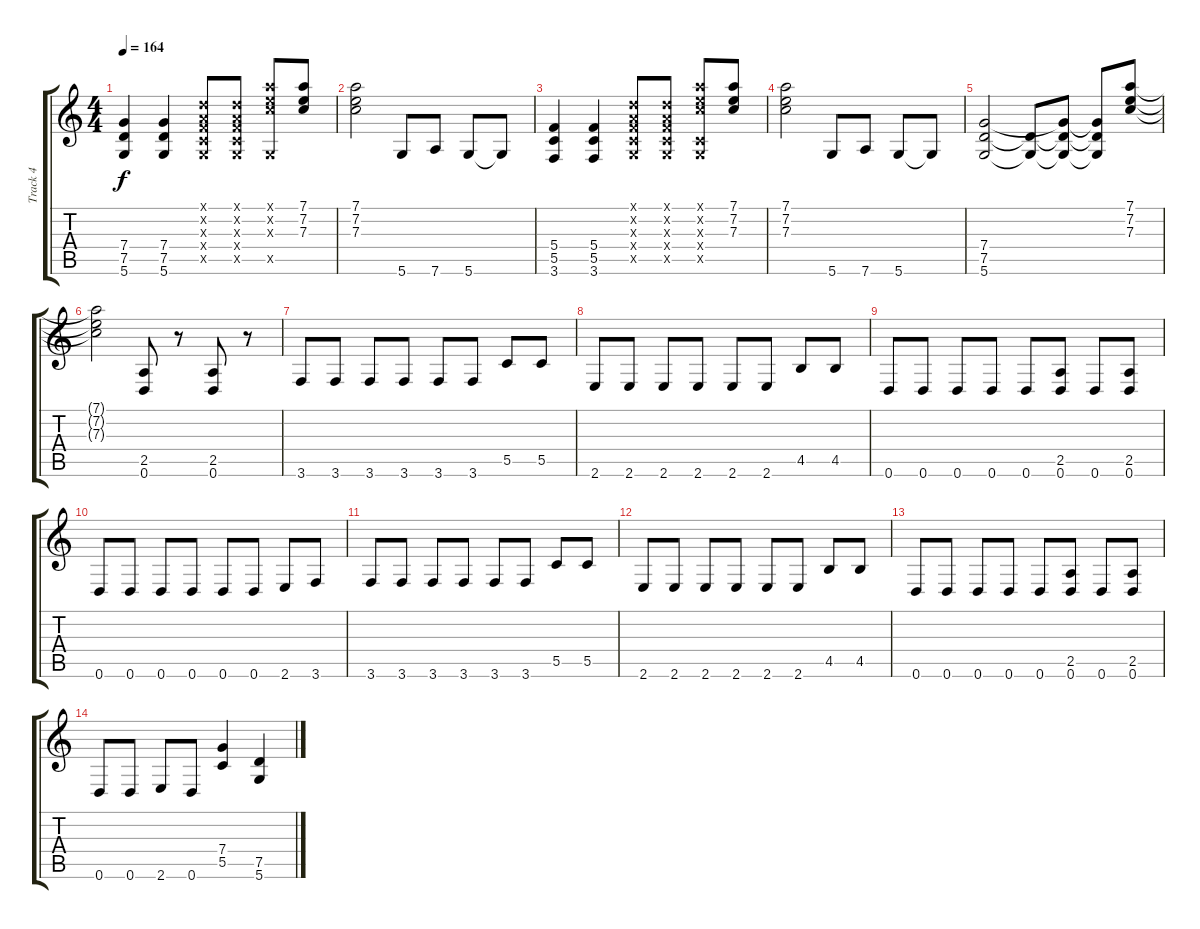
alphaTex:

\track ("Track 4" "Track 4") {instrument distortionguitar}
\staff {score tabs}
\tuning (D4 A3 F3 C3 G2 D2) {hide}
\ts (4 4)
\tempo 164
\clef g2
\ks c
(7.4 7.5 5.6).4{dy f} (7.4 7.5 5.6).4 (0.1{x} 0.2{x} 0.3{x} 0.4{x} 0.5{x}).8 (0.1{x} 0.2{x} 0.3{x} 0.4{x} 0.5{x}).8 (7.1{x} 7.2{x} 7.3{x} 0.5{x}).8 (7.1 7.2 7.3).8 |
(7.1 7.2 7.3).2 5.6.8 7.6.8 5.6.8 5.6{t}.8 |
(5.4 5.5 3.6).4 (5.4 5.5 3.6).4 (0.1{x} 0.2{x} 0.3{x} 0.4{x} 0.5{x}).8 (0.1{x} 0.2{x} 0.3{x} 0.4{x} 0.5{x}).8 (7.1{x} 7.2{x} 7.3{x} 0.4{x} 0.5{x}).8 (7.1 7.2 7.3).8 |
(7.1 7.2 7.3).2 5.6.8 7.6.8 5.6.8 5.6{t}.8 |
(7.4 7.5 5.6).2 (7.5{t} 5.6{t}).8 (7.4{t} 7.5{t} 5.6{t}).8 (7.4{t} 7.5{t} 5.6{t}).8 (7.1 7.2 7.3).8 |
(7.1{t} 7.2{t} 7.3{t}).2 (2.5 0.6).8 r.8 (2.5 0.6).8 r.8 |
3.6.8{instrument distortionguitar} 3.6.8 3.6.8 3.6.8 3.6.8 3.6.8 5.5.8 5.5.8 |
2.6.8 2.6.8 2.6.8 2.6.8 2.6.8 2.6.8 4.5.8 4.5.8 |
0.6.8 0.6.8 0.6.8 0.6.8 0.6.8 (2.5 0.6).8 0.6.8 (2.5 0.6).8 |
0.6.8 0.6.8 0.6.8 0.6.8 0.6.8 0.6.8 2.6.8 3.6.8 |
3.6.8 3.6.8 3.6.8 3.6.8 3.6.8 3.6.8 5.5.8 5.5.8 |
2.6.8 2.6.8 2.6.8 2.6.8 2.6.8 2.6.8 4.5.8 4.5.8 |
0.6.8 0.6.8 0.6.8 0.6.8 0.6.8 (2.5 0.6).8 0.6.8 (2.5 0.6).8 |
0.6.8 0.6.8 2.6.8 0.6.8 (7.4 5.5).4 (7.5 5.6).4
